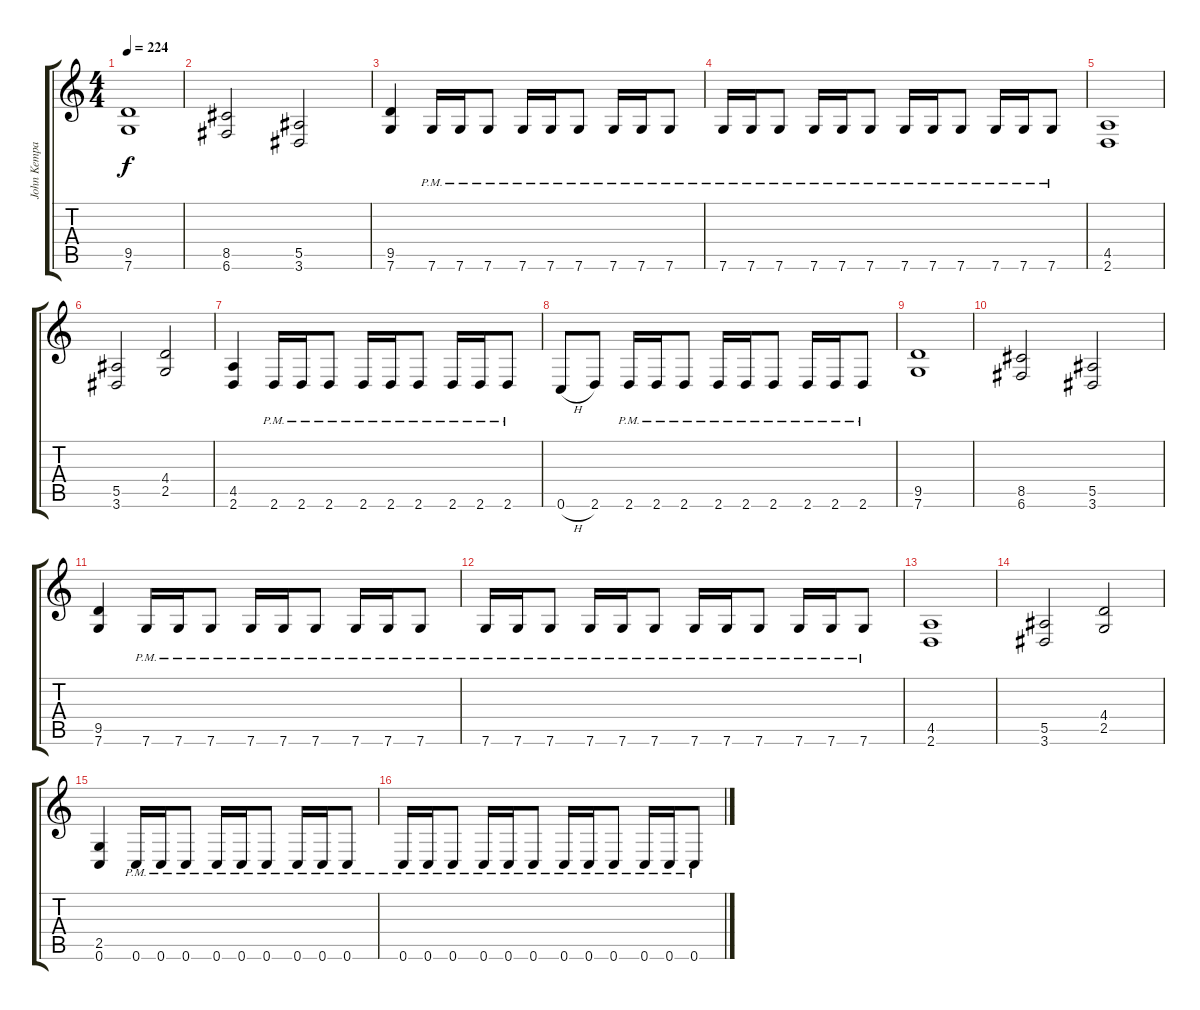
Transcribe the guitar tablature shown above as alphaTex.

\track ("John Kempainen (Rhythm Guitar)" "John Kempa") {instrument distortionguitar}
\staff {score tabs}
\tuning (C4 G3 Eb3 Bb2 F2 C2) {hide}
\ts (4 4)
\tempo 224
\clef g2
\ks c
(9.5 7.6).1{dy f} |
(8.5 6.6).2 (5.5 3.6).2 |
(9.5 7.6).4 7.6{pm}.16 7.6{pm}.16 7.6{pm}.8 7.6{pm}.16 7.6{pm}.16 7.6{pm}.8 7.6{pm}.16 7.6{pm}.16 7.6{pm}.8 |
7.6{pm}.16 7.6{pm}.16 7.6{pm}.8 7.6{pm}.16 7.6{pm}.16 7.6{pm}.8 7.6{pm}.16 7.6{pm}.16 7.6{pm}.8 7.6{pm}.16 7.6{pm}.16 7.6{pm}.8 |
(4.5 2.6).1 |
(5.5 3.6).2 (4.4 2.5).2 |
(4.5 2.6).4 2.6{pm}.16 2.6{pm}.16 2.6{pm}.8 2.6{pm}.16 2.6{pm}.16 2.6{pm}.8 2.6{pm}.16 2.6{pm}.16 2.6{pm}.8 |
0.6{h}.8 2.6.8 2.6{pm}.16 2.6{pm}.16 2.6{pm}.8 2.6{pm}.16 2.6{pm}.16 2.6{pm}.8 2.6{pm}.16 2.6{pm}.16 2.6{pm}.8 |
(9.5 7.6).1 |
(8.5 6.6).2 (5.5 3.6).2 |
(9.5 7.6).4 7.6{pm}.16 7.6{pm}.16 7.6{pm}.8 7.6{pm}.16 7.6{pm}.16 7.6{pm}.8 7.6{pm}.16 7.6{pm}.16 7.6{pm}.8 |
7.6{pm}.16 7.6{pm}.16 7.6{pm}.8 7.6{pm}.16 7.6{pm}.16 7.6{pm}.8 7.6{pm}.16 7.6{pm}.16 7.6{pm}.8 7.6{pm}.16 7.6{pm}.16 7.6{pm}.8 |
(4.5 2.6).1 |
(5.5 3.6).2 (4.4 2.5).2 |
(2.5 0.6).4 0.6{pm}.16 0.6{pm}.16 0.6{pm}.8 0.6{pm}.16 0.6{pm}.16 0.6{pm}.8 0.6{pm}.16 0.6{pm}.16 0.6{pm}.8 |
0.6{pm}.16 0.6{pm}.16 0.6{pm}.8 0.6{pm}.16 0.6{pm}.16 0.6{pm}.8 0.6{pm}.16 0.6{pm}.16 0.6{pm}.8 0.6{pm}.16 0.6{pm}.16 0.6{pm}.8
